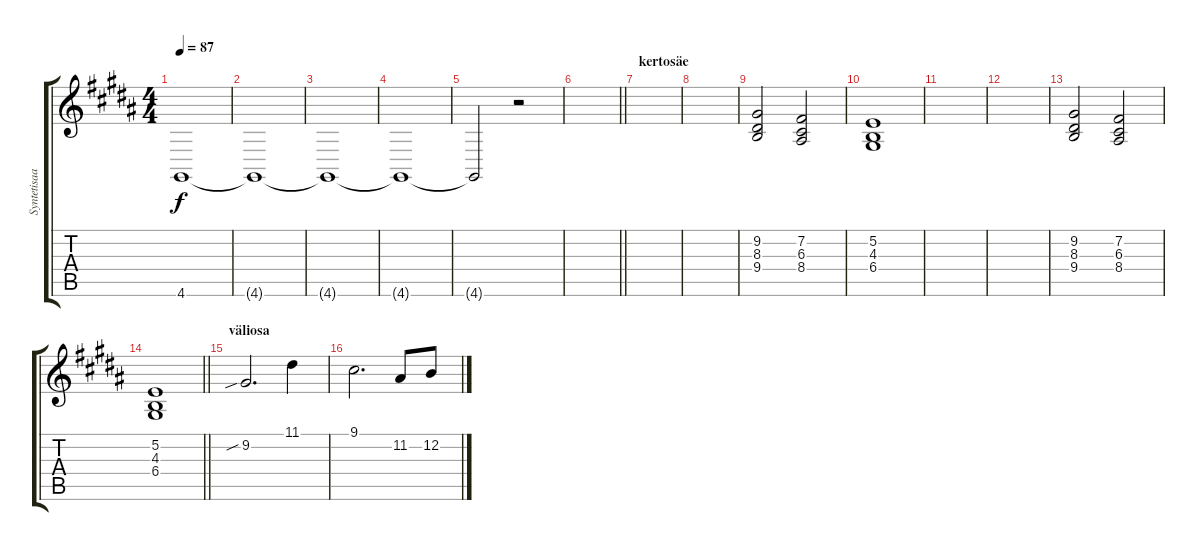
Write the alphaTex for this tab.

\track ("Syntetisaattori" "Syntetisaa") {instrument pad2warm}
\staff {score tabs}
\tuning (E4 B3 G3 D3 A2 E2) {hide}
\ts (4 4)
\tempo 87
\clef g2
\ks g#minor
4.6{t}.1{dy f volume 5} |
4.6{t}.1{volume 12} |
4.6{t}.1{volume 4} |
4.6{t}.1{volume 12} |
4.6{t}.2{volume 4} r.2 |
\barLineRight lightlight
|
\section ("" "kertosäe")
|
|
(9.2 8.3 9.4).2{volume 8} (7.2 6.3 8.4).2 |
(5.2 4.3 6.4).1 |
|
|
(9.2 8.3 9.4).2 (7.2 6.3 8.4).2 |
\barLineRight lightlight
(5.2 4.3 6.4).1 |
\section ("" "väliosa")
9.2{sib}.2{d volume 5 instrument whistle} 11.1.4 |
9.1.2{d} 11.2.8 12.2.8
